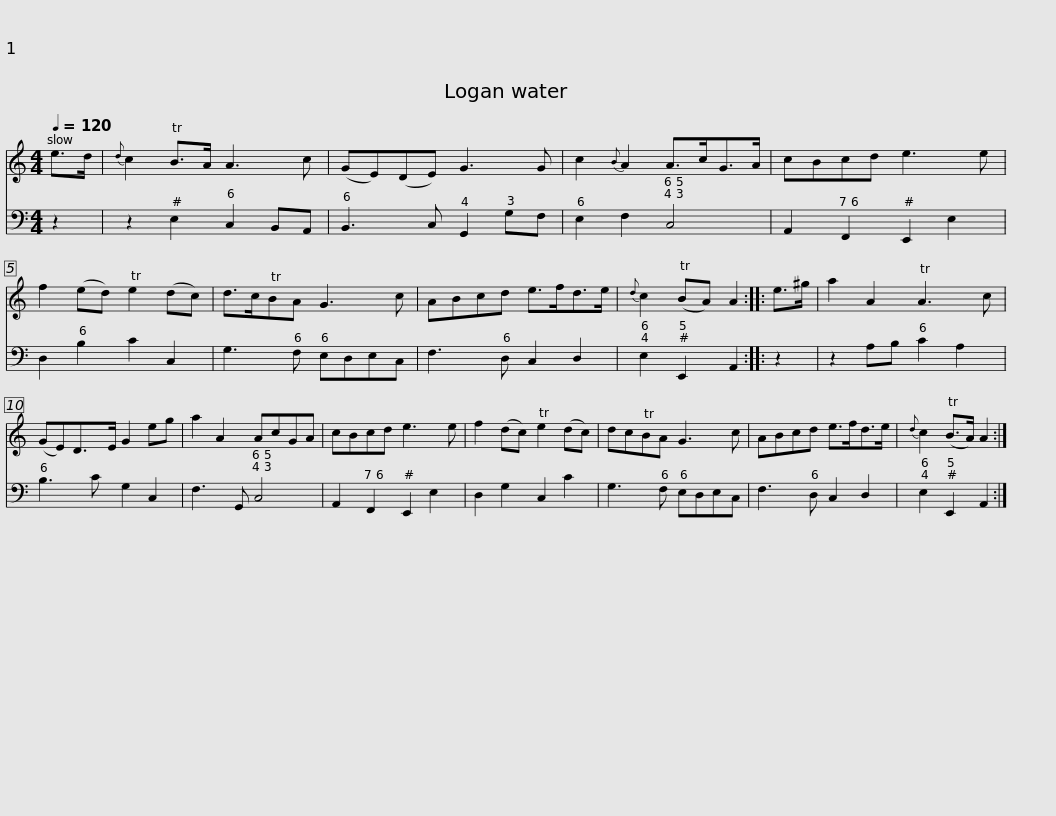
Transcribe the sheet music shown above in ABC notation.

X:1
%%score 1 2
L:1/8
Q:1/4=120
M:4/4
I:linebreak $
K:C
V:1 treble
V:2 bass
V:1
 e>d |{d} c2 TB>A A3 c | (GE)(DE) G3 G | c2{B} A2 A>cG>A | cBcd e3 e | %5
 f2 (ed) Te2 (dc) |$ d>cTBA G3 c | ABcd e>fd>e |{d} c2 (TBA) A2 :: e>^g | %10
 a2 A2 TA3 c | (GE)D>E G2 eg |$ a2 A2 AcGA | cBcd e3 e | f2 (dc) Te2 (dc) | %15
 dcTBA G3 c | ABcd e>fd>e |{d} c2 (TB>A) A2 :| %18
V:2
 z2 | z2 E,2 C,2 B,,A,, | B,,3 C, G,,2 G,F, | E,2 F,2 C,4 | A,,2 F,,2 E,,2 E,2 | %5
 D,2 B,2 C2 C,2 |$ G,3 F, E,D,E,C, | F,3 D, C,2 D,2 | E,2 E,,2 A,,2 :: z2 | %10
 z2 A,B, C2 A,2 | B,3 C G,2 C,2 |$ F,3 G,, C,4 | A,,2 F,,2 E,,2 E,2 | D,2 G,2 C,2 C2 | %15
 G,3 F, E,D,E,C, | F,3 D, C,2 D,2 | E,2 E,,2 A,,2 :| %18
